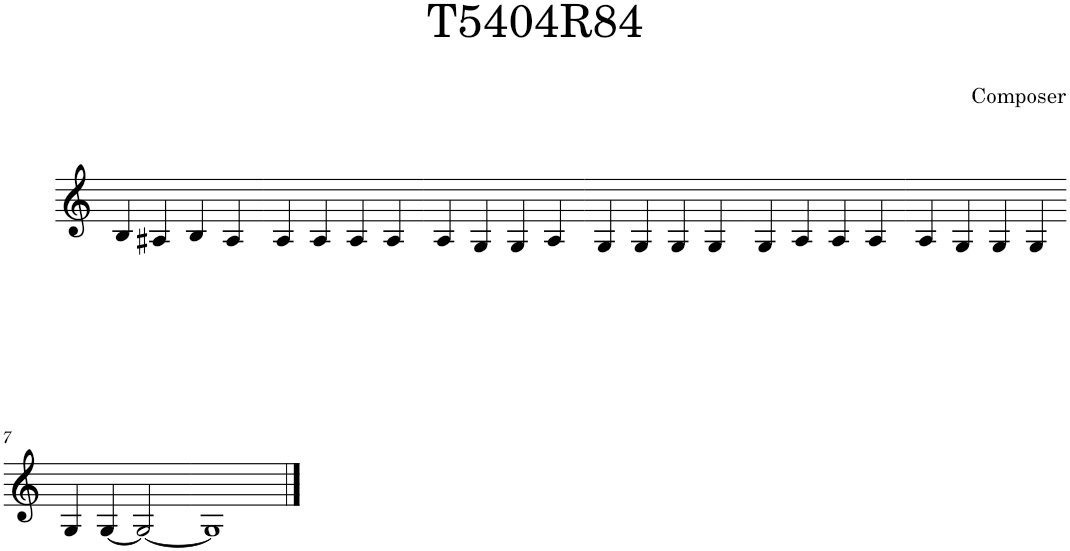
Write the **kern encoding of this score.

**kern
*part1
*staff1
*I"Piano
*I'Pno.
*clefG2
*k[]
=1
4B/
4A#X/
4B/
4A#/
=2
4A/
4A/
4A/
4A/
=3
4A/
4G/
4G/
4A/
=4
4G/
4G/
4G/
4G/
=5
4G/
4A/
4A/
4A/
=6
4A/
4G/
4G/
4G/
!!LO:LB:g=z
=7
4G/
[4G/
2G/_
=8
1G]
==
*-
